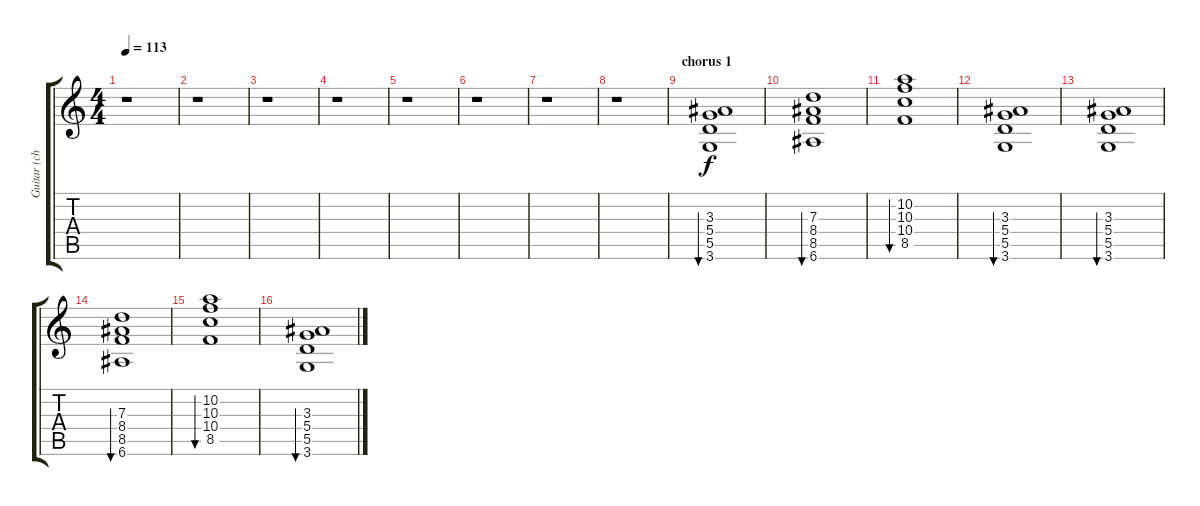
\track ("Guitar (chorus)" "Guitar (ch") {instrument overdrivenguitar}
\staff {score tabs}
\tuning (E4 B3 G3 D3 A2 E2) {hide}
\ts (4 4)
\tempo 113
\clef g2
\ks c
r.1{dy f} |
r.1 |
r.1 |
r.1 |
r.1 |
r.1 |
r.1 |
r.1 |
\section ("" "chorus 1")
(3.3 5.4 5.5 3.6).1{bu 120} |
(7.3 8.4 8.5 6.6).1{bu 120} |
(10.2 10.3 10.4 8.5).1{bu 120} |
(3.3 5.4 5.5 3.6).1{bu 120} |
(3.3 5.4 5.5 3.6).1{bu 120} |
(7.3 8.4 8.5 6.6).1{bu 120} |
(10.2 10.3 10.4 8.5).1{bu 120} |
(3.3 5.4 5.5 3.6).1{bu 120}
